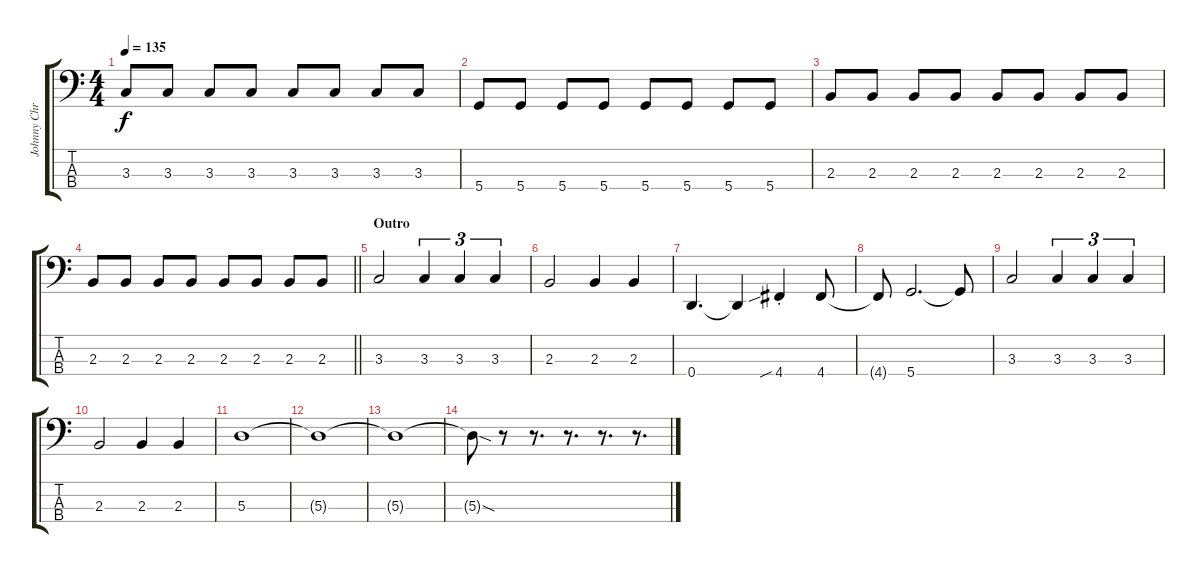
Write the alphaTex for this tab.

\track ("Johnny Christ" "Johnny Chr") {instrument electricbassfinger}
\staff {score tabs}
\tuning (G2 D2 A1 D1) {hide}
\ts (4 4)
\tempo 135
\clef f4
\ks c
3.3.8{dy f} 3.3.8 3.3.8 3.3.8 3.3.8 3.3.8 3.3.8 3.3.8 |
5.4.8 5.4.8 5.4.8 5.4.8 5.4.8 5.4.8 5.4.8 5.4.8 |
2.3.8 2.3.8 2.3.8 2.3.8 2.3.8 2.3.8 2.3.8 2.3.8 |
\barLineRight lightlight
2.3.8 2.3.8 2.3.8 2.3.8 2.3.8 2.3.8 2.3.8 2.3.8 |
\section ("" "Outro")
3.3.2 3.3.4{tu (3 2)} 3.3.4{tu (3 2)} 3.3.4{tu (3 2)} |
2.3.2 2.3.4 2.3.4 |
0.4.4{d} 0.4{t}.4 4.4{sib st}.4 4.4.8 |
4.4{t}.8 5.4.2{d} 5.4{t}.8 |
3.3.2 3.3.4{tu (3 2)} 3.3.4{tu (3 2)} 3.3.4{tu (3 2)} |
2.3.2 2.3.4 2.3.4 |
5.3.1 |
5.3{t}.1 |
5.3{t}.1 |
5.3{sod t}.8 r.8 r.8{d} r.8{d} r.8{d} r.8{d}
